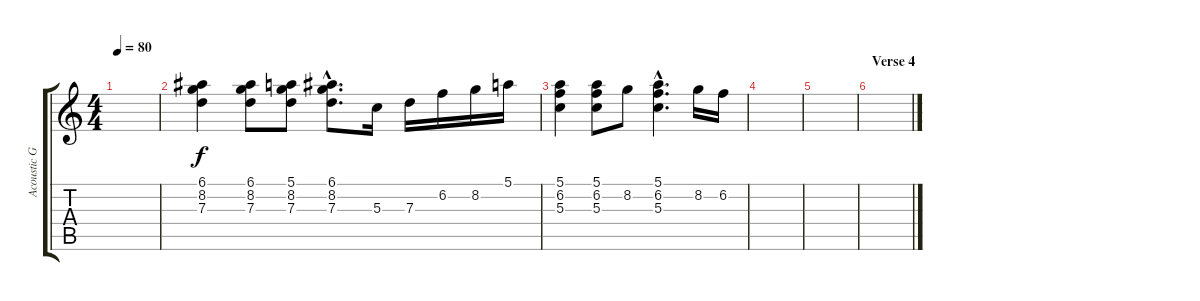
\track ("Acoustic Guitar" "Acoustic G") {instrument acousticguitarnylon}
\staff {score tabs}
\tuning (E4 B3 G3 D3 A2 E2) {hide}
\ts (4 4)
\tempo 80
\clef g2
\ks c
|
(6.1 8.2 7.3).4 (6.1 8.2 7.3).8 (5.1 8.2 7.3).8 (6.1{hac} 8.2{hac} 7.3{hac}).8{d} 5.3.16 7.3.16 6.2.16 8.2.16 5.1.16 |
(5.1 6.2 5.3).4 (5.1 6.2 5.3).8 8.2.8 (5.1{hac} 6.2{hac} 5.3{hac}).4{d} 8.2.16 6.2.16 |
|
|
\section ("" "Verse 4")
